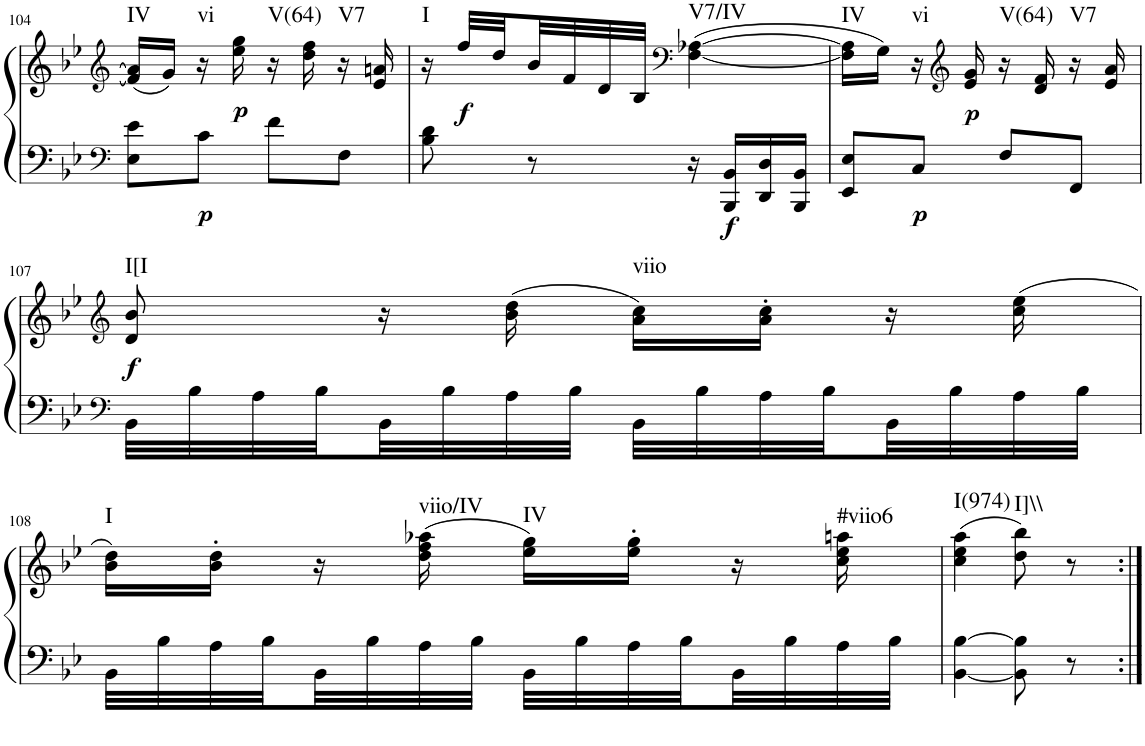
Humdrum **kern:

**kern	**kern	**dynam	**harte
*part1	*part1	*part1	*part1
*staff2	*staff1	*staff1/2	*
*I"Klavier linke Hand	*	*	*
!!LO:PB:g=z
*clefF4	*clefG2	*	*
*k[b-e-]	*k[b-e-]	*	*
*M2/4	*M2/4	*	*
=104	=104	=104	=104
!	!	!	!LO:H:kt=IV
8E-\ 8e-\L	(16f/] 16a-/]LL	.	N
.	16g/JJ)	.	.
!	!	!LO:DY:b=2	!LO:H:kt=vi
8c\J	16r	p	N
!	!	!LO:DY:b	!
.	16ee-\ 16gg\	p	.
!	!	!	!LO:H:kt=V(64)
8f\L	16r	.	N
.	16dd\ 16ff\	.	.
!	!	!	!LO:H:kt=V7
8F\J	16r	.	N
.	16e-/ 16an/	.	.
=105	=105	=105	=105
!	!	!	!LO:H:kt=I
8B-\ 8d\	16r	.	N
!	!	!LO:DY:b	!
.	32ff/LLL	f	.
.	32dd/	.	.
8r	32b-/	.	.
.	32f/	.	.
.	32d/	.	.
.	32B-/JJJ	.	.
*	*clefF4	*	*
!	!	!	!LO:H:kt=V7/IV
16r	([4F\ [4A-X\	.	N
!	!	!LO:DY:b=2	!
16BBB-/ 16BB-/LL	.	f	.
16DD/ 16D/	.	.	.
16BBB-/ 16BB-/JJ	.	.	.
=106	=106	=106	=106
!	!	!	!LO:H:kt=IV
8EE-/ 8E-/L	16F\] 16A-\]LL	.	N
.	16G\JJ)	.	.
!	!	!LO:DY:b=2	!LO:H:kt=vi
8C/J	16r	p	N
*	*clefG2	*	*
!	!	!LO:DY:b	!
.	16e-/ 16g/	p	.
!	!	!	!LO:H:kt=V(64)
8F/L	16r	.	N
.	16d/ 16f/	.	.
!	!	!	!LO:H:kt=V7
8FF/J	16r	.	N
.	16e-/ 16a/	.	.
!!LO:LB:g=z
=107	=107	=107	=107
*clefF4	*clefG2	*	*
!	!	!LO:DY:b	!LO:H:kt=I[I
32BB-\LLL	8d/ 8b-/	f	N
32B-\	.	.	.
32A\	.	.	.
32B-\	.	.	.
32BB-\	16r	.	.
32B-\	.	.	.
32A\	(16b-\ 16dd\	.	.
32B-\JJJ	.	.	.
!	!	!	!LO:H:kt=viio
32BB-\LLL	16a\ 16cc\LL)	.	N
32B-\	.	.	.
32A\	16a\' 16cc\'JJ	.	.
32B-\	.	.	.
32BB-\	16r	.	.
32B-\	.	.	.
32A\	(16cc\ 16ee-\	.	.
32B-\JJJ	.	.	.
!!LO:LB:g=z
=108	=108	=108	=108
!	!	!	!LO:H:kt=I
32BB-\LLL	16b-\ 16dd\LL)	.	N
32B-\	.	.	.
32A\	16b-\' 16dd\'JJ	.	.
32B-\	.	.	.
32BB-\	16r	.	.
32B-\	.	.	.
!	!	!	!LO:H:kt=viio/IV
32A\	(16dd\ 16ff\ 16aa-X\	.	N
32B-\JJJ	.	.	.
!	!	!	!LO:H:kt=IV
32BB-\LLL	16ee-\ 16gg\LL)	.	N
32B-\	.	.	.
32A\	16ee-\' 16gg\'JJ	.	.
32B-\	.	.	.
32BB-\	16r	.	.
32B-\	.	.	.
!	!	!	!LO:H:kt=#viio6
32A\	16cc\ 16ee-\ 16aan\	.	N
32B-\JJJ	.	.	.
=109	=109	=109	=109
!	!	!	!LO:H:kt=I(974)
[4BB-\ [4B-\	(4cc\ 4ee-\ 4aa\	.	N
!	!	!	!LO:H:kt=I]\\
8BB-\] 8B-\]	8dd\ 8bb-\)	.	N
8r	8r	.	.
=:|!	=:|!	=:|!	=:|!
*-	*-	*-	*-
